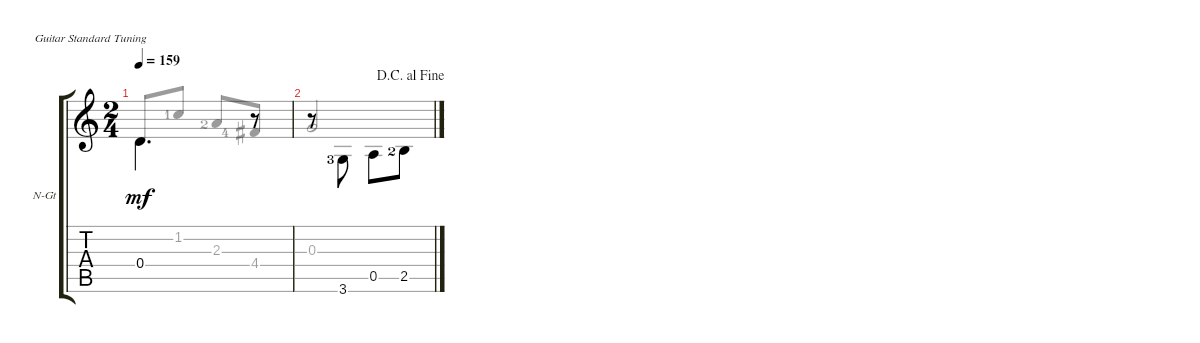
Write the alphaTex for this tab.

\defaultSystemsLayout 4
\bracketExtendMode groupsimilarinstruments
\firstSystemTrackNameOrientation horizontal
\otherSystemsTrackNameOrientation horizontal
\track ("Nylon Guitar" "N-Gt") {instrument acousticguitarnylon}
\staff {score tabs}
\tuning (E4 B3 G3 D3 A2 E2)
\voice
\ts (2 4)
\tempo 159
\clef g2
\ks c
0.4.4{d dy mf beam invert} r.8{beam invert} |
\jump dacapoalfine
r.8{beam invert} 3.6{lf 4}.8{beam invert} 0.5.8{beam invert} 2.5{lf 3}.8
\voice
\clef g2
\ottava regular
\simile none
\ks c
0.4.8{dy mf beam invert} 1.2{lf 2}.8 2.3{lf 3}.8{beam invert} 4.4{lf 5}.8 |
0.3.2{beam invert}
